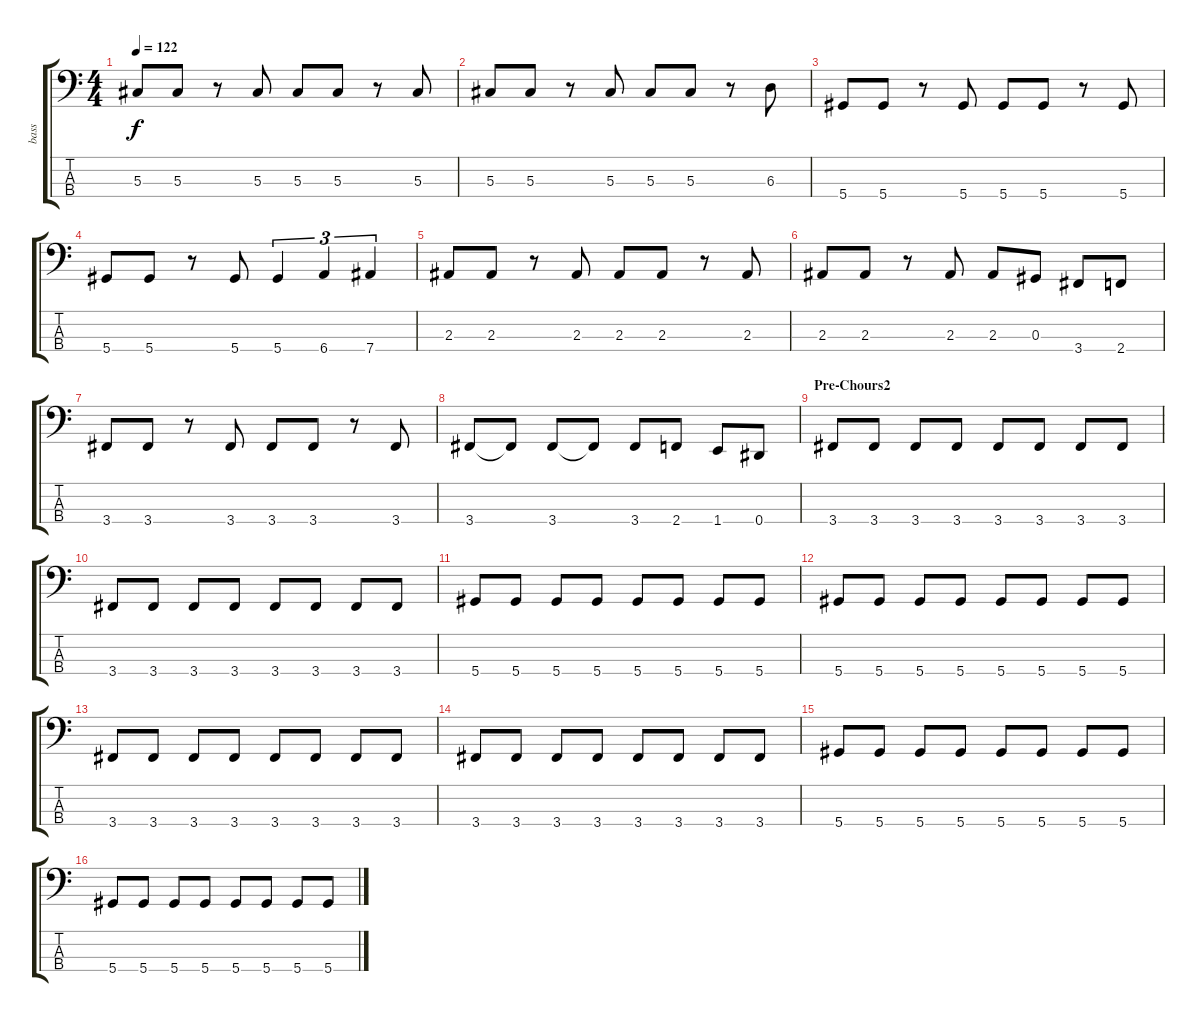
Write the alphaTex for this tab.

\track ("bass" "bass") {instrument electricbasspick}
\staff {score tabs}
\tuning (Gb2 Db2 Ab1 Eb1) {hide}
\ts (4 4)
\tempo 122
\clef f4
\ks c
5.3.8{dy f} 5.3.8 r.8 5.3.8 5.3.8 5.3.8 r.8 5.3.8 |
5.3.8 5.3.8 r.8 5.3.8 5.3.8 5.3.8 r.8 6.3.8 |
5.4.8 5.4.8 r.8 5.4.8 5.4.8 5.4.8 r.8 5.4.8 |
5.4.8 5.4.8 r.8 5.4.8 5.4.4{tu (3 2)} 6.4.4{tu (3 2)} 7.4.4{tu (3 2)} |
2.3.8 2.3.8 r.8 2.3.8 2.3.8 2.3.8 r.8 2.3.8 |
2.3.8 2.3.8 r.8 2.3.8 2.3.8 0.3.8 3.4.8 2.4.8 |
3.4.8 3.4.8 r.8 3.4.8 3.4.8 3.4.8 r.8 3.4.8 |
3.4.8 3.4{t}.8 3.4.8 3.4{t}.8 3.4.8 2.4.8 1.4.8 0.4.8 |
\section ("" "Pre-Chours2")
3.4.8 3.4.8 3.4.8 3.4.8 3.4.8 3.4.8 3.4.8 3.4.8 |
3.4.8 3.4.8 3.4.8 3.4.8 3.4.8 3.4.8 3.4.8 3.4.8 |
5.4.8 5.4.8 5.4.8 5.4.8 5.4.8 5.4.8 5.4.8 5.4.8 |
5.4.8 5.4.8 5.4.8 5.4.8 5.4.8 5.4.8 5.4.8 5.4.8 |
3.4.8 3.4.8 3.4.8 3.4.8 3.4.8 3.4.8 3.4.8 3.4.8 |
3.4.8 3.4.8 3.4.8 3.4.8 3.4.8 3.4.8 3.4.8 3.4.8 |
5.4.8 5.4.8 5.4.8 5.4.8 5.4.8 5.4.8 5.4.8 5.4.8 |
5.4.8 5.4.8 5.4.8 5.4.8 5.4.8 5.4.8 5.4.8 5.4.8
